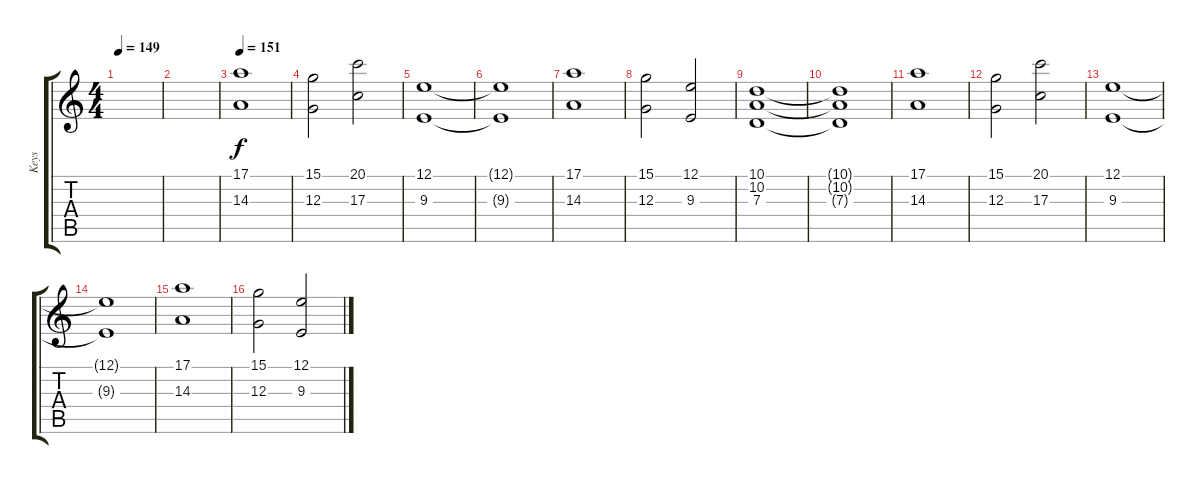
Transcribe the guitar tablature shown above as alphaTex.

\track ("Keys" "Keys") {instrument synthstrings1}
\staff {score tabs}
\tuning (E4 B3 G3 D3 A2 D2) {hide}
\ts (4 4)
\tempo 149
\clef g2
\ks c
|
|
\tempo 151
(17.1 14.3).1{volume 8 instrument synthstrings1} |
(15.1 12.3).2 (20.1 17.3).2 |
(12.1 9.3).1 |
(12.1{t} 9.3{t}).1 |
(17.1 14.3).1 |
(15.1 12.3).2 (12.1 9.3).2 |
(10.1 10.2 7.3).1 |
(10.1{t} 10.2{t} 7.3{t}).1 |
(17.1 14.3).1 |
(15.1 12.3).2 (20.1 17.3).2 |
(12.1 9.3).1 |
(12.1{t} 9.3{t}).1 |
(17.1 14.3).1 |
(15.1 12.3).2 (12.1 9.3).2
